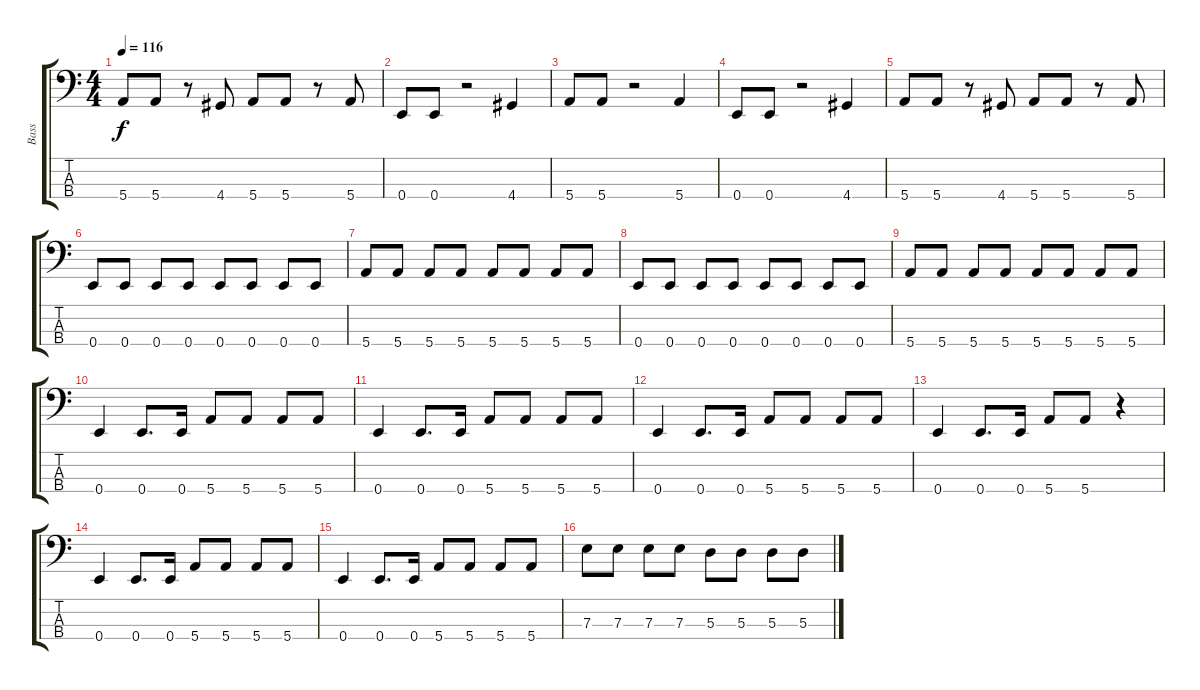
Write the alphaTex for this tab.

\track ("Bass" "Bass") {instrument electricbassfinger}
\staff {score tabs}
\tuning (G2 D2 A1 E1) {hide}
\ts (4 4)
\tempo 116
\clef f4
\ks c
5.4.8{dy f} 5.4.8 r.8 4.4.8 5.4.8 5.4.8 r.8 5.4.8 |
0.4.8 0.4.8 r.2 4.4.4 |
5.4.8 5.4.8 r.2 5.4.4 |
0.4.8 0.4.8 r.2 4.4.4 |
5.4.8 5.4.8 r.8 4.4.8 5.4.8 5.4.8 r.8 5.4.8 |
0.4.8 0.4.8 0.4.8 0.4.8 0.4.8 0.4.8 0.4.8 0.4.8 |
5.4.8 5.4.8 5.4.8 5.4.8 5.4.8 5.4.8 5.4.8 5.4.8 |
0.4.8 0.4.8 0.4.8 0.4.8 0.4.8 0.4.8 0.4.8 0.4.8 |
5.4.8 5.4.8 5.4.8 5.4.8 5.4.8 5.4.8 5.4.8 5.4.8 |
0.4.4 0.4.8{d} 0.4.16 5.4.8 5.4.8 5.4.8 5.4.8 |
0.4.4 0.4.8{d} 0.4.16 5.4.8 5.4.8 5.4.8 5.4.8 |
0.4.4 0.4.8{d} 0.4.16 5.4.8 5.4.8 5.4.8 5.4.8 |
0.4.4 0.4.8{d} 0.4.16 5.4.8 5.4.8 r.4 |
0.4.4 0.4.8{d} 0.4.16 5.4.8 5.4.8 5.4.8 5.4.8 |
0.4.4 0.4.8{d} 0.4.16 5.4.8 5.4.8 5.4.8 5.4.8 |
7.3.8 7.3.8 7.3.8 7.3.8 5.3.8 5.3.8 5.3.8 5.3.8
